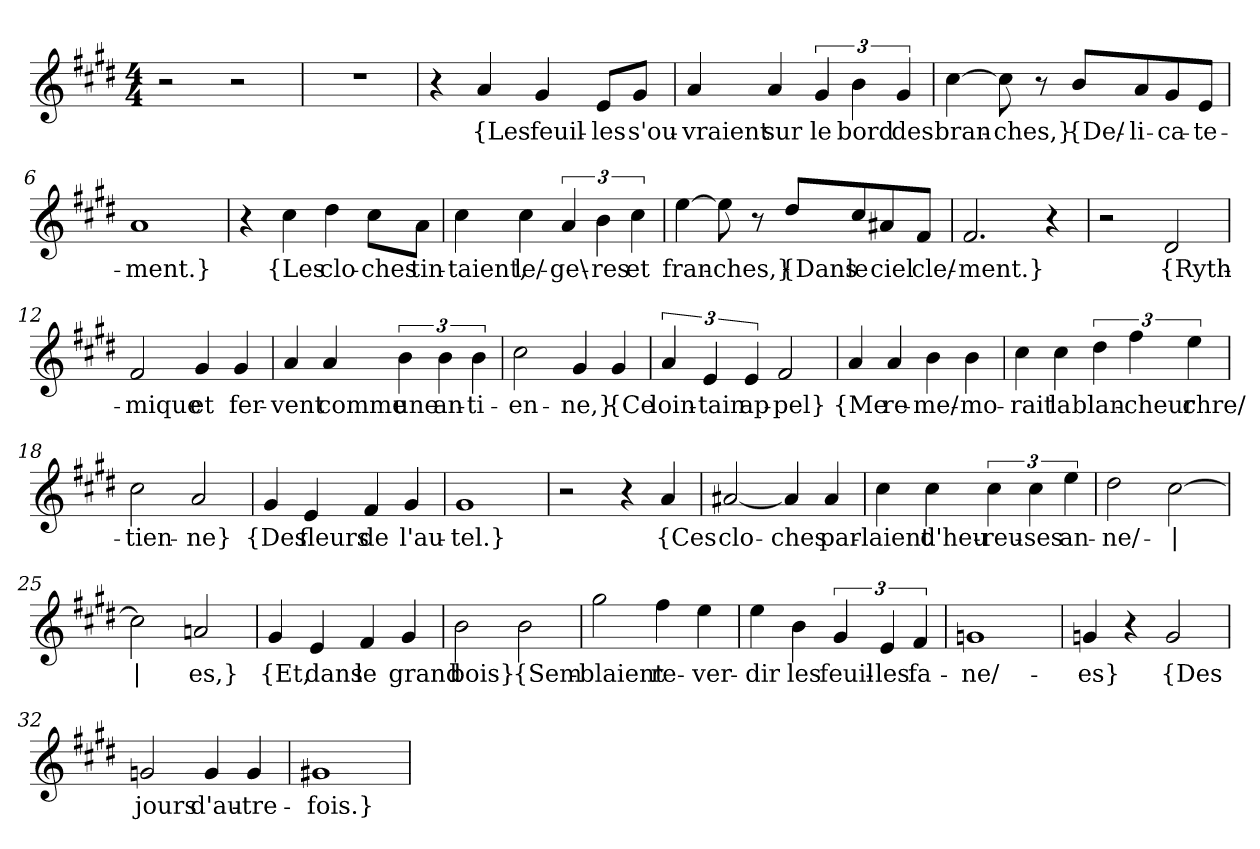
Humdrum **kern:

**kern	**text
*part1	*part1
*staff1	*staff1
*clefG2	*
*k[f#c#g#d#]	*
*M4/4	*
=1	=1
2r	.
2r	.
=2	=2
1r	.
=3	=3
4r	.
!	!LO:LY:b
4a/	{Les
!	!LO:LY:b
4g#/	feuil-
!	!LO:LY:b
8e/L	-les
!	!LO:LY:b
8g#/J	s'ou-
=4	=4
!	!LO:LY:b
4a/	-vraient
!	!LO:LY:b
4a/	sur
!	!LO:LY:b
6g#/	le
!	!LO:LY:b
6b\	bord
!	!LO:LY:b
6g#/	des
=5	=5
!	!LO:LY:b
[4cc#\	bran-
!	!LO:LY:b
8cc#\]	-ches,}
8r	.
!	!LO:LY:b
8b/L	{De/-
!	!LO:LY:b
8a/	-li-
!	!LO:LY:b
8g#/	-ca-
!	!LO:LY:b
8e/J	-te-
!!LO:LB:g=z
=6	=6
!	!LO:LY:b
1a	-ment.}
=7	=7
4r	.
!	!LO:LY:b
4cc#\	{Les
!	!LO:LY:b
4dd#\	clo-
!	!LO:LY:b
8cc#\L	-ches
!	!LO:LY:b
8a\J	tin-
=8	=8
!	!LO:LY:b
4cc#\	-taient,
!	!LO:LY:b
4cc#\	le/-
!	!LO:LY:b
6a/	-ge\-
!	!LO:LY:b
6b\	-res
!	!LO:LY:b
6cc#\	et
=9	=9
!	!LO:LY:b
[4ee\	fran-
!	!LO:LY:b
8ee\]	-ches,}
8r	.
!	!LO:LY:b
8dd#/L	{Dans
!	!LO:LY:b
8cc#/	le
!	!LO:LY:b
8a#X/	ciel
!	!LO:LY:b
8f#/J	cle/-
=10	=10
!	!LO:LY:b
2.f#/	-ment.}
4r	.
!!LO:LB:g=z
=11	=11
2r	.
!	!LO:LY:b
2d#/	{Ryth-
=12	=12
!	!LO:LY:b
2f#/	-mique
!	!LO:LY:b
4g#/	et
!	!LO:LY:b
4g#/	fer-
=13	=13
!	!LO:LY:b
4a/	-vent
!	!LO:LY:b
4a/	comme
!	!LO:LY:b
6b\	une
!	!LO:LY:b
6b\	an-
!	!LO:LY:b
6b\	-ti-
=14	=14
!	!LO:LY:b
2cc#\	-en-
!	!LO:LY:b
4g#/	-ne,}
!	!LO:LY:b
4g#/	{Ce
=15	=15
!	!LO:LY:b
6a/	loin-
!	!LO:LY:b
6e/	-tain
!	!LO:LY:b
6e/	ap-
!	!LO:LY:b
2f#/	-pel}
!!LO:LB:g=z
=16	=16
!	!LO:LY:b
4a/	{Me
!	!LO:LY:b
4a/	re-
!	!LO:LY:b
4b\	-me/-
!	!LO:LY:b
4b\	-mo-
=17	=17
!	!LO:LY:b
4cc#\	-rait
!	!LO:LY:b
4cc#\	la
!	!LO:LY:b
6dd#\	blan-
!	!LO:LY:b
6ff#\	-cheur
!	!LO:LY:b
6ee\	chre/-
=18	=18
!	!LO:LY:b
2cc#\	-tien-
!	!LO:LY:b
2a/	-ne}
=19	=19
!	!LO:LY:b
4g#/	{Des
!	!LO:LY:b
4e/	fleurs
!	!LO:LY:b
4f#/	de
!	!LO:LY:b
4g#/	l'au-
=20	=20
!	!LO:LY:b
1g#	-tel.}
=21	=21
2r	.
4r	.
!	!LO:LY:b
4a/	{Ces
!!LO:LB:g=z
=22	=22
!	!LO:LY:b
[2a#X/	clo-
!	!LO:LY:b
4a#/]	-ches
!	!LO:LY:b
4a#/	par-
=23	=23
!	!LO:LY:b
4cc#\	-laient
!	!LO:LY:b
4cc#\	d'heu-
!	!LO:LY:b
6cc#\	-reu-
!	!LO:LY:b
6cc#\	-ses
!	!LO:LY:b
6ee\	an-
=24	=24
!	!LO:LY:b
2dd#\	-ne/-
!	!LO:LY:b
[2cc#\	|
=25	=25
!	!LO:LY:b
2cc#\]	|
!	!LO:LY:b
2an/	-es,}
=26	=26
!	!LO:LY:b
4g#/	{Et,
!	!LO:LY:b
4e/	dans
!	!LO:LY:b
4f#/	le
!	!LO:LY:b
4g#/	grand
=27	=27
!	!LO:LY:b
2b\	bois}
!	!LO:LY:b
2b\	{Sem-
!!LO:LB:g=z
=28	=28
!	!LO:LY:b
2gg#\	-blaient
!	!LO:LY:b
4ff#\	re-
!	!LO:LY:b
4ee\	-ver-
=29	=29
!	!LO:LY:b
4ee\	-dir
!	!LO:LY:b
4b\	les
!	!LO:LY:b
6g#/	feuil-
!	!LO:LY:b
6e/	-les
!	!LO:LY:b
6f#/	fa-
=30	=30
!	!LO:LY:b
1gn	-ne/-
=31	=31
!	!LO:LY:b
4gn/	-es}
4r	.
!	!LO:LY:b
2g/	{Des
=32	=32
!	!LO:LY:b
2gn/	jours
!	!LO:LY:b
4g/	d'au-
!	!LO:LY:b
4g/	-tre-
=33	=33
!	!LO:LY:b
1g#X	-fois.}
=	=
*-	*-
